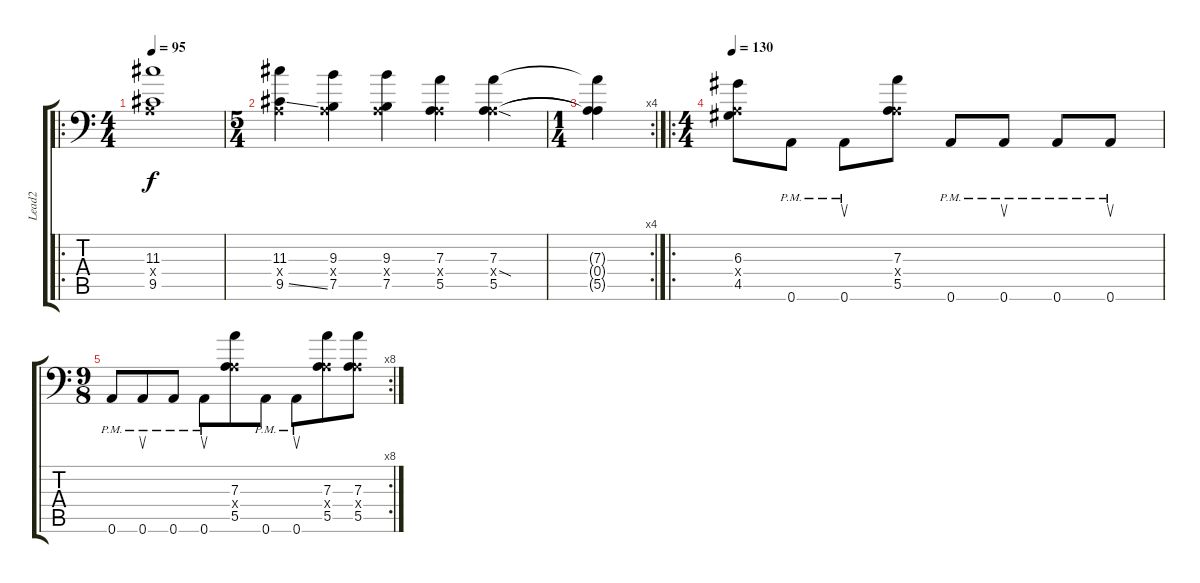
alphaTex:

\track ("Lead2" "Lead2") {instrument overdrivenguitar}
\staff {score tabs}
\tuning (B3 Ab3 D3 A2 E2 A1) {hide}
\ro
\ts (4 4)
\tempo 95
\clef f4
\ks c
(11.3 0.4{x} 9.5).1{dy f} |
\ts (5 4)
(11.3 0.4{x} 9.5{ss}).4 (9.3 0.4{x} 7.5).4 (9.3 0.4{x} 7.5).4 (7.3 0.4{x} 5.5).4 (7.3 0.4{sod x} 5.5).4 |
\rc 4
\ts (1 4)
(7.3{t} 0.4{t} 5.5{t}).4 |
\ro
\ts (4 4)
\tempo 130
(6.3 0.4{x} 4.5).8 0.6{pm}.8 0.6{pm}.8{su} (7.3 0.4{x} 5.5).8 0.6{pm}.8 0.6{pm}.8{su} 0.6{pm}.8 0.6{pm}.8{su} |
\rc 8
\ts (9 8)
0.6{pm}.8 0.6{pm}.8{su} 0.6{pm}.8 0.6{pm}.8{su} (7.3 0.4{x} 5.5).8 0.6{pm}.8 0.6{pm}.8{su} (7.3 0.4{x} 5.5).8 (7.3 0.4{x} 5.5).8
